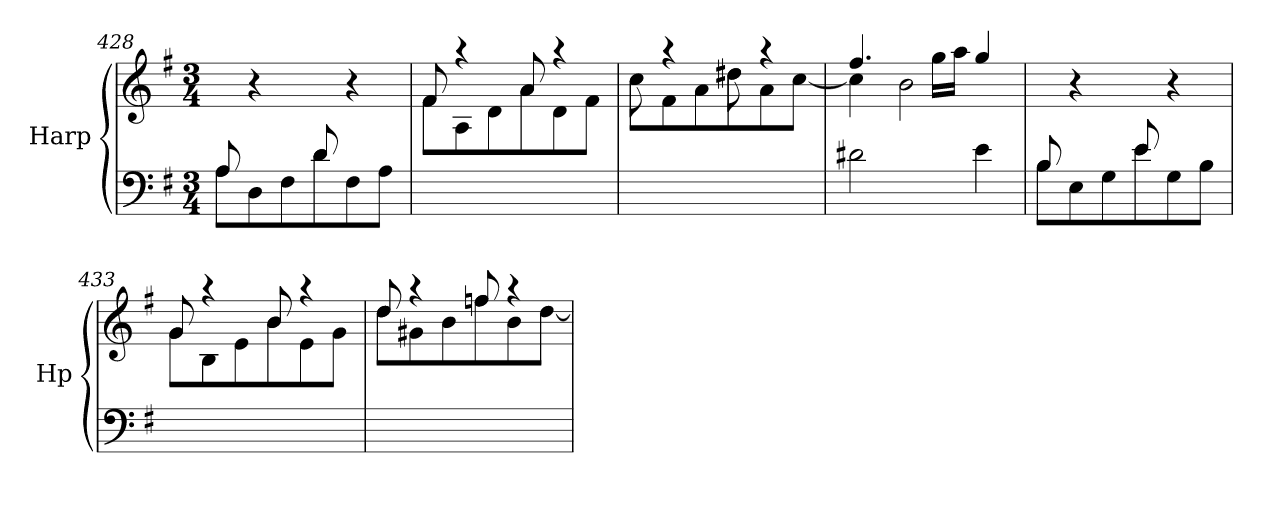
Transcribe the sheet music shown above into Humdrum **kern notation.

**kern	**kern
*part1	*part1
*staff2	*staff1
*I"Harp	*
*I'Hp	*
*clefF4	*clefG2
*k[f#]	*k[f#]
*M3/4	*M3/4
=428	=428
*^	*
8A/	8A\L	8ryy
4ryy	8D\	4r
.	8F#\	.
8d/	8d\	8ryy
4ryy	8F#\	4r
.	8A\J	.
*v	*v	*
=429	=429
*	*^
2.ryy	8f#/	8f#\L
.	4raa	8A\
.	.	8d\
.	8a/	8a\
.	4raa	8d\
.	.	8f#\J
!!LO:PB:g=z	!!
=430	=430	=430
2.ryy	8cc\	8cc\L
.	4raa	8f#\
.	.	8a\
.	8dd#X\	8dd#X\
.	4raa	8a\
.	.	[8cc\J
=431	=431	=431
2d#X\	4.ff#/	4cc\]
.	.	2b\
.	16gg\LL	.
.	16aa\JJ	.
4e\	4gg/	.
*	*v	*v
=432	=432
*^	*
8B/	8B\L	8ryy
4ryy	8E\	4r
.	8G\	.
8e/	8e\	8ryy
4ryy	8G\	4r
.	8B\J	.
*v	*v	*
=433	=433
*	*^
2.ryy	8g/	8g\L
.	4raa	8B\
.	.	8e\
.	8b/	8b\
.	4raa	8e\
.	.	8g\J
=434	=434	=434
2.ryy	8dd/	8dd\L
.	4raa	8g#X\
.	.	8b\
.	8ffn/	8ffn\
.	4raa	8b\
.	.	[8dd\J
*	*v	*v
=	=
*-	*-
